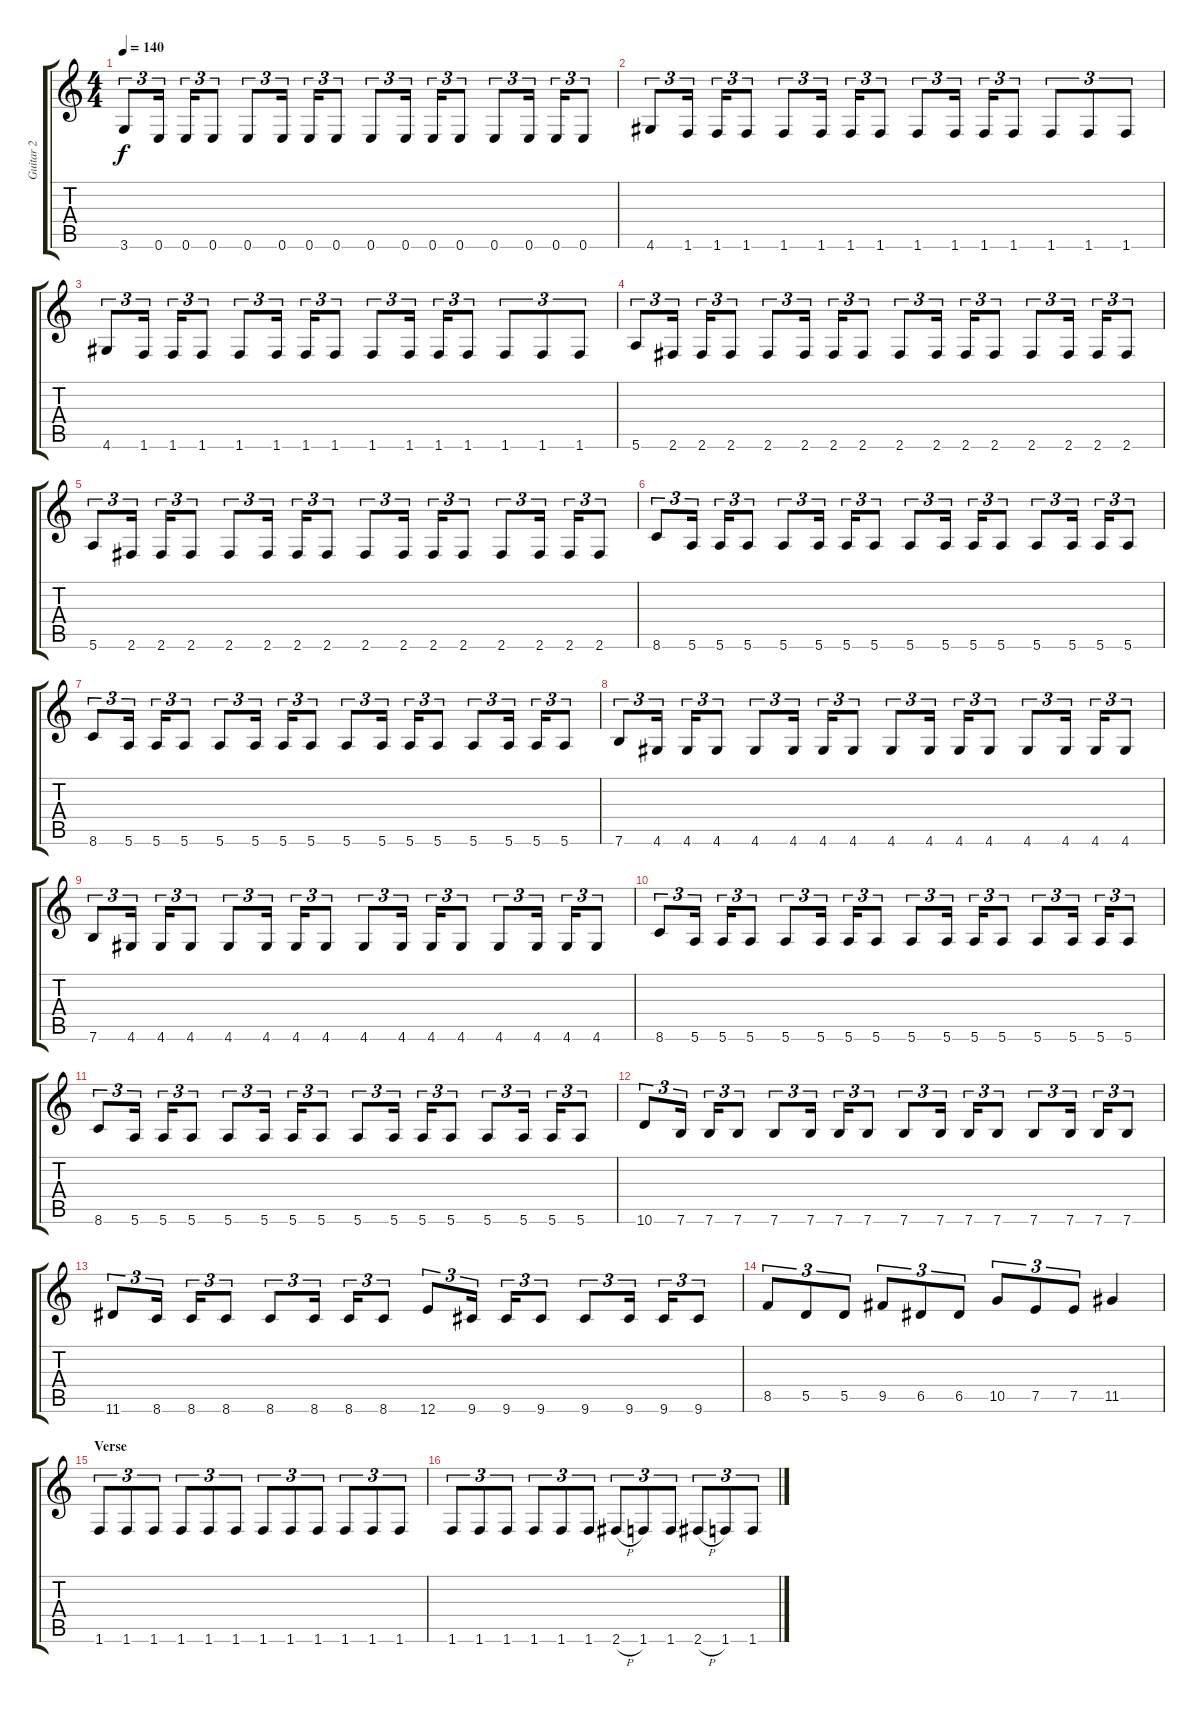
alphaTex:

\track ("Guitar 2" "Guitar 2") {instrument distortionguitar}
\staff {score tabs}
\tuning (E4 B3 G3 D3 A2 E2) {hide}
\ts (4 4)
\tempo 140
\clef g2
\ks c
3.6.8{tu (3 2) dy f} 0.6.16{tu (3 2)} 0.6.16{tu (3 2)} 0.6.8{tu (3 2)} 0.6.8{tu (3 2)} 0.6.16{tu (3 2)} 0.6.16{tu (3 2)} 0.6.8{tu (3 2)} 0.6.8{tu (3 2)} 0.6.16{tu (3 2)} 0.6.16{tu (3 2)} 0.6.8{tu (3 2)} 0.6.8{tu (3 2)} 0.6.16{tu (3 2)} 0.6.16{tu (3 2)} 0.6.8{tu (3 2)} |
4.6.8{tu (3 2)} 1.6.16{tu (3 2)} 1.6.16{tu (3 2)} 1.6.8{tu (3 2)} 1.6.8{tu (3 2)} 1.6.16{tu (3 2)} 1.6.16{tu (3 2)} 1.6.8{tu (3 2)} 1.6.8{tu (3 2)} 1.6.16{tu (3 2)} 1.6.16{tu (3 2)} 1.6.8{tu (3 2)} 1.6.8{tu (3 2)} 1.6.8{tu (3 2)} 1.6.8{tu (3 2)} |
4.6.8{tu (3 2)} 1.6.16{tu (3 2)} 1.6.16{tu (3 2)} 1.6.8{tu (3 2)} 1.6.8{tu (3 2)} 1.6.16{tu (3 2)} 1.6.16{tu (3 2)} 1.6.8{tu (3 2)} 1.6.8{tu (3 2)} 1.6.16{tu (3 2)} 1.6.16{tu (3 2)} 1.6.8{tu (3 2)} 1.6.8{tu (3 2)} 1.6.8{tu (3 2)} 1.6.8{tu (3 2)} |
5.6.8{tu (3 2)} 2.6.16{tu (3 2)} 2.6.16{tu (3 2)} 2.6.8{tu (3 2)} 2.6.8{tu (3 2)} 2.6.16{tu (3 2)} 2.6.16{tu (3 2)} 2.6.8{tu (3 2)} 2.6.8{tu (3 2)} 2.6.16{tu (3 2)} 2.6.16{tu (3 2)} 2.6.8{tu (3 2)} 2.6.8{tu (3 2)} 2.6.16{tu (3 2)} 2.6.16{tu (3 2)} 2.6.8{tu (3 2)} |
5.6.8{tu (3 2)} 2.6.16{tu (3 2)} 2.6.16{tu (3 2)} 2.6.8{tu (3 2)} 2.6.8{tu (3 2)} 2.6.16{tu (3 2)} 2.6.16{tu (3 2)} 2.6.8{tu (3 2)} 2.6.8{tu (3 2)} 2.6.16{tu (3 2)} 2.6.16{tu (3 2)} 2.6.8{tu (3 2)} 2.6.8{tu (3 2)} 2.6.16{tu (3 2)} 2.6.16{tu (3 2)} 2.6.8{tu (3 2)} |
8.6.8{tu (3 2)} 5.6.16{tu (3 2)} 5.6.16{tu (3 2)} 5.6.8{tu (3 2)} 5.6.8{tu (3 2)} 5.6.16{tu (3 2)} 5.6.16{tu (3 2)} 5.6.8{tu (3 2)} 5.6.8{tu (3 2)} 5.6.16{tu (3 2)} 5.6.16{tu (3 2)} 5.6.8{tu (3 2)} 5.6.8{tu (3 2)} 5.6.16{tu (3 2)} 5.6.16{tu (3 2)} 5.6.8{tu (3 2)} |
8.6.8{tu (3 2)} 5.6.16{tu (3 2)} 5.6.16{tu (3 2)} 5.6.8{tu (3 2)} 5.6.8{tu (3 2)} 5.6.16{tu (3 2)} 5.6.16{tu (3 2)} 5.6.8{tu (3 2)} 5.6.8{tu (3 2)} 5.6.16{tu (3 2)} 5.6.16{tu (3 2)} 5.6.8{tu (3 2)} 5.6.8{tu (3 2)} 5.6.16{tu (3 2)} 5.6.16{tu (3 2)} 5.6.8{tu (3 2)} |
7.6.8{tu (3 2)} 4.6.16{tu (3 2)} 4.6.16{tu (3 2)} 4.6.8{tu (3 2)} 4.6.8{tu (3 2)} 4.6.16{tu (3 2)} 4.6.16{tu (3 2)} 4.6.8{tu (3 2)} 4.6.8{tu (3 2)} 4.6.16{tu (3 2)} 4.6.16{tu (3 2)} 4.6.8{tu (3 2)} 4.6.8{tu (3 2)} 4.6.16{tu (3 2)} 4.6.16{tu (3 2)} 4.6.8{tu (3 2)} |
7.6.8{tu (3 2)} 4.6.16{tu (3 2)} 4.6.16{tu (3 2)} 4.6.8{tu (3 2)} 4.6.8{tu (3 2)} 4.6.16{tu (3 2)} 4.6.16{tu (3 2)} 4.6.8{tu (3 2)} 4.6.8{tu (3 2)} 4.6.16{tu (3 2)} 4.6.16{tu (3 2)} 4.6.8{tu (3 2)} 4.6.8{tu (3 2)} 4.6.16{tu (3 2)} 4.6.16{tu (3 2)} 4.6.8{tu (3 2)} |
8.6.8{tu (3 2)} 5.6.16{tu (3 2)} 5.6.16{tu (3 2)} 5.6.8{tu (3 2)} 5.6.8{tu (3 2)} 5.6.16{tu (3 2)} 5.6.16{tu (3 2)} 5.6.8{tu (3 2)} 5.6.8{tu (3 2)} 5.6.16{tu (3 2)} 5.6.16{tu (3 2)} 5.6.8{tu (3 2)} 5.6.8{tu (3 2)} 5.6.16{tu (3 2)} 5.6.16{tu (3 2)} 5.6.8{tu (3 2)} |
8.6.8{tu (3 2)} 5.6.16{tu (3 2)} 5.6.16{tu (3 2)} 5.6.8{tu (3 2)} 5.6.8{tu (3 2)} 5.6.16{tu (3 2)} 5.6.16{tu (3 2)} 5.6.8{tu (3 2)} 5.6.8{tu (3 2)} 5.6.16{tu (3 2)} 5.6.16{tu (3 2)} 5.6.8{tu (3 2)} 5.6.8{tu (3 2)} 5.6.16{tu (3 2)} 5.6.16{tu (3 2)} 5.6.8{tu (3 2)} |
10.6.8{tu (3 2)} 7.6.16{tu (3 2)} 7.6.16{tu (3 2)} 7.6.8{tu (3 2)} 7.6.8{tu (3 2)} 7.6.16{tu (3 2)} 7.6.16{tu (3 2)} 7.6.8{tu (3 2)} 7.6.8{tu (3 2)} 7.6.16{tu (3 2)} 7.6.16{tu (3 2)} 7.6.8{tu (3 2)} 7.6.8{tu (3 2)} 7.6.16{tu (3 2)} 7.6.16{tu (3 2)} 7.6.8{tu (3 2)} |
11.6.8{tu (3 2)} 8.6.16{tu (3 2)} 8.6.16{tu (3 2)} 8.6.8{tu (3 2)} 8.6.8{tu (3 2)} 8.6.16{tu (3 2)} 8.6.16{tu (3 2)} 8.6.8{tu (3 2)} 12.6.8{tu (3 2)} 9.6.16{tu (3 2)} 9.6.16{tu (3 2)} 9.6.8{tu (3 2)} 9.6.8{tu (3 2)} 9.6.16{tu (3 2)} 9.6.16{tu (3 2)} 9.6.8{tu (3 2)} |
8.5.8{tu (3 2)} 5.5.8{tu (3 2)} 5.5.8{tu (3 2)} 9.5.8{tu (3 2)} 6.5.8{tu (3 2)} 6.5.8{tu (3 2)} 10.5.8{tu (3 2)} 7.5.8{tu (3 2)} 7.5.8{tu (3 2)} 11.5.4 |
\section ("" "Verse")
1.6.8{tu (3 2)} 1.6.8{tu (3 2)} 1.6.8{tu (3 2)} 1.6.8{tu (3 2)} 1.6.8{tu (3 2)} 1.6.8{tu (3 2)} 1.6.8{tu (3 2)} 1.6.8{tu (3 2)} 1.6.8{tu (3 2)} 1.6.8{tu (3 2)} 1.6.8{tu (3 2)} 1.6.8{tu (3 2)} |
1.6.8{tu (3 2)} 1.6.8{tu (3 2)} 1.6.8{tu (3 2)} 1.6.8{tu (3 2)} 1.6.8{tu (3 2)} 1.6.8{tu (3 2)} 2.6{h}.8{tu (3 2)} 1.6.8{tu (3 2)} 1.6.8{tu (3 2)} 2.6{h}.8{tu (3 2)} 1.6.8{tu (3 2)} 1.6.8{tu (3 2)}
